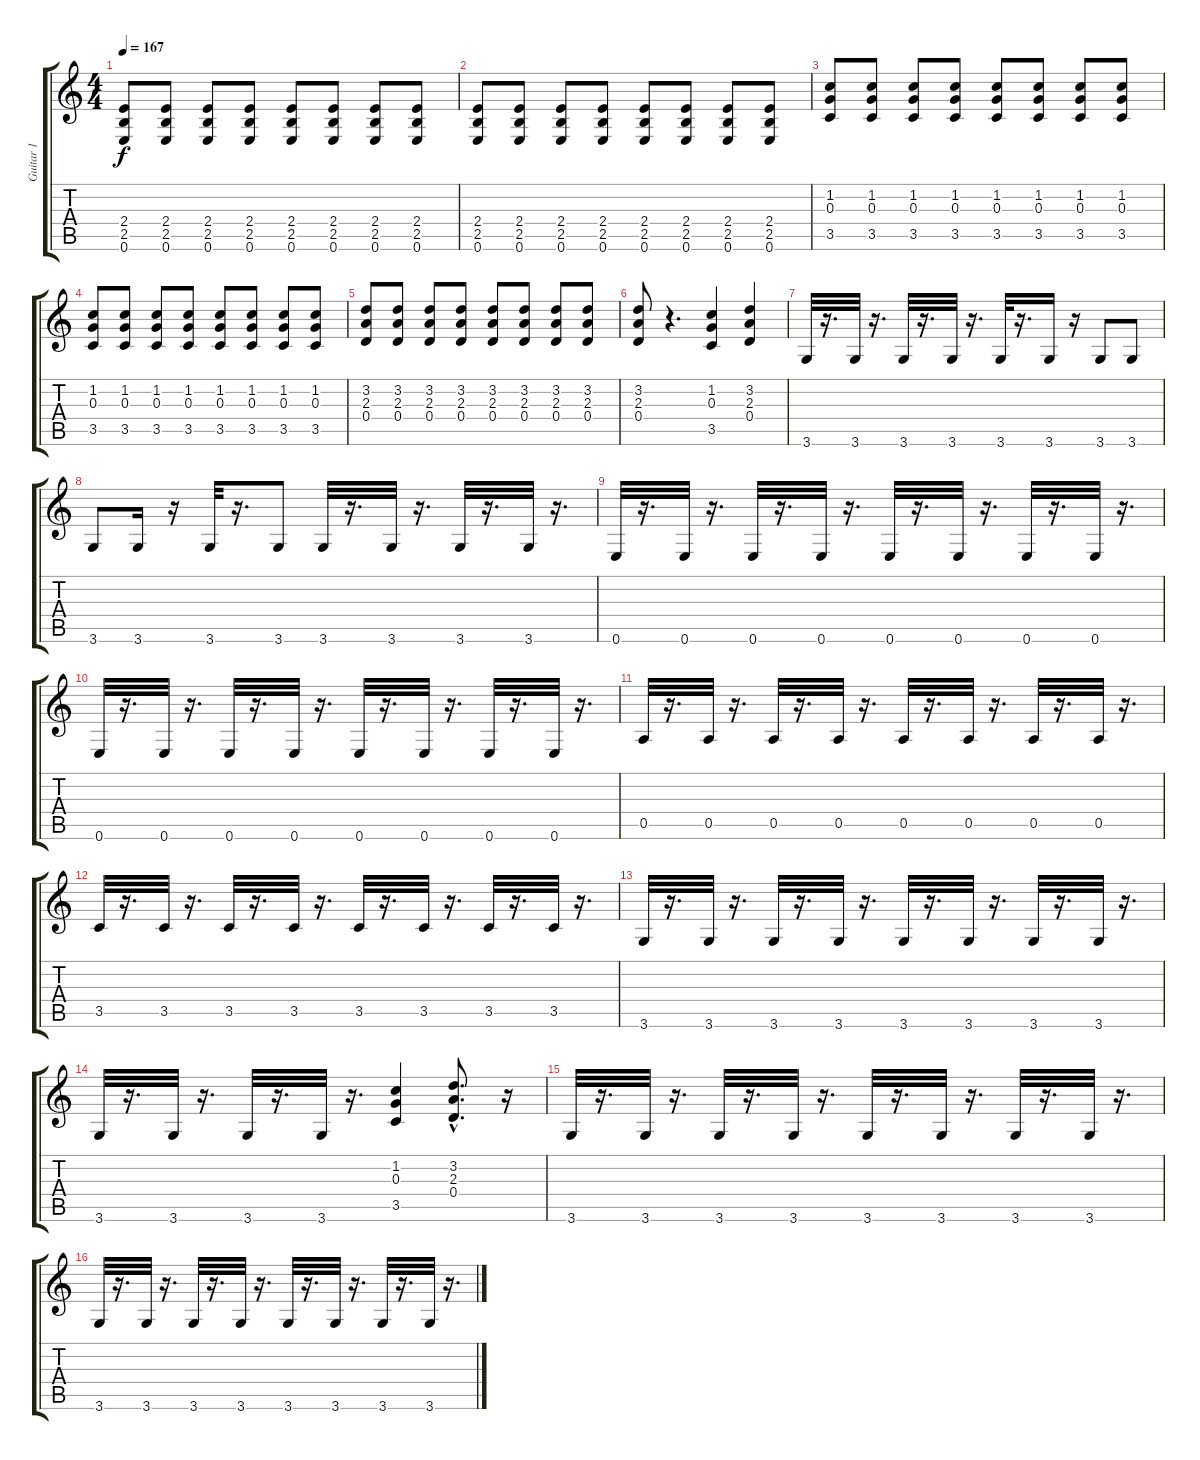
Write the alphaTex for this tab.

\track ("Guitar 1" "Guitar 1") {instrument distortionguitar}
\staff {score tabs}
\tuning (E4 B3 G3 D3 A2 E2) {hide}
\ts (4 4)
\tempo 167
\clef g2
\ks c
(2.4 2.5 0.6).8{dy f} (2.4 2.5 0.6).8 (2.4 2.5 0.6).8 (2.4 2.5 0.6).8 (2.4 2.5 0.6).8 (2.4 2.5 0.6).8 (2.4 2.5 0.6).8 (2.4 2.5 0.6).8 |
(2.4 2.5 0.6).8 (2.4 2.5 0.6).8 (2.4 2.5 0.6).8 (2.4 2.5 0.6).8 (2.4 2.5 0.6).8 (2.4 2.5 0.6).8 (2.4 2.5 0.6).8 (2.4 2.5 0.6).8 |
(1.2 0.3 3.5).8 (1.2 0.3 3.5).8 (1.2 0.3 3.5).8 (1.2 0.3 3.5).8 (1.2 0.3 3.5).8 (1.2 0.3 3.5).8 (1.2 0.3 3.5).8 (1.2 0.3 3.5).8 |
(1.2 0.3 3.5).8 (1.2 0.3 3.5).8 (1.2 0.3 3.5).8 (1.2 0.3 3.5).8 (1.2 0.3 3.5).8 (1.2 0.3 3.5).8 (1.2 0.3 3.5).8 (1.2 0.3 3.5).8 |
(3.2 2.3 0.4).8 (3.2 2.3 0.4).8 (3.2 2.3 0.4).8 (3.2 2.3 0.4).8 (3.2 2.3 0.4).8 (3.2 2.3 0.4).8 (3.2 2.3 0.4).8 (3.2 2.3 0.4).8 |
(3.2 2.3 0.4).8 r.4{d} (1.2 0.3 3.5).4 (3.2 2.3 0.4).4 |
3.6.32 r.16{d} 3.6.32 r.16{d} 3.6.32 r.16{d} 3.6.32 r.16{d} 3.6.32 r.16{d} 3.6.16 r.16 3.6.8 3.6.8 |
3.6.8 3.6.16 r.16 3.6.32 r.16{d} 3.6.8 3.6.32 r.16{d} 3.6.32 r.16{d} 3.6.32 r.16{d} 3.6.32 r.16{d} |
0.6.32 r.16{d} 0.6.32 r.16{d} 0.6.32 r.16{d} 0.6.32 r.16{d} 0.6.32 r.16{d} 0.6.32 r.16{d} 0.6.32 r.16{d} 0.6.32 r.16{d} |
0.6.32 r.16{d} 0.6.32 r.16{d} 0.6.32 r.16{d} 0.6.32 r.16{d} 0.6.32 r.16{d} 0.6.32 r.16{d} 0.6.32 r.16{d} 0.6.32 r.16{d} |
0.5.32 r.16{d} 0.5.32 r.16{d} 0.5.32 r.16{d} 0.5.32 r.16{d} 0.5.32 r.16{d} 0.5.32 r.16{d} 0.5.32 r.16{d} 0.5.32 r.16{d} |
3.5.32 r.16{d} 3.5.32 r.16{d} 3.5.32 r.16{d} 3.5.32 r.16{d} 3.5.32 r.16{d} 3.5.32 r.16{d} 3.5.32 r.16{d} 3.5.32 r.16{d} |
3.6.32 r.16{d} 3.6.32 r.16{d} 3.6.32 r.16{d} 3.6.32 r.16{d} 3.6.32 r.16{d} 3.6.32 r.16{d} 3.6.32 r.16{d} 3.6.32 r.16{d} |
3.6.32 r.16{d} 3.6.32 r.16{d} 3.6.32 r.16{d} 3.6.32 r.16{d} (1.2 0.3 3.5).4 (3.2{hac} 2.3{hac} 0.4{hac}).8{d} r.16 |
3.6.32 r.16{d} 3.6.32 r.16{d} 3.6.32 r.16{d} 3.6.32 r.16{d} 3.6.32 r.16{d} 3.6.32 r.16{d} 3.6.32 r.16{d} 3.6.32 r.16{d} |
3.6.32 r.16{d} 3.6.32 r.16{d} 3.6.32 r.16{d} 3.6.32 r.16{d} 3.6.32 r.16{d} 3.6.32 r.16{d} 3.6.32 r.16{d} 3.6.32 r.16{d}
